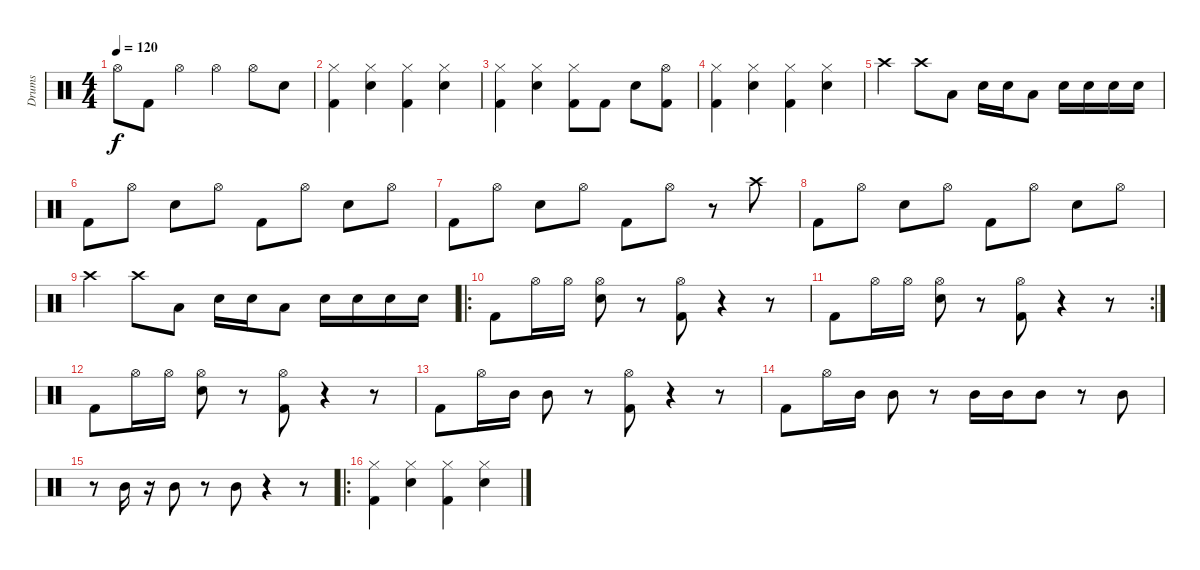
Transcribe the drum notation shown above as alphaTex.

\track ("Drums" "Drums") {instrument percussion}
\staff {score}
\articulation defaults
\ts (4 4)
\tempo 120
\clef neutral
\ks c "Hi-Hat (open)".8{dy f} "Kick (hit) 2".8 "Hi-Hat (open)".4 "Hi-Hat (open)".4 "Hi-Hat (open)".8 "Snare (hit) 2".8
|
("Hi-Hat (closed)" "Kick (hit) 2").4 ("Hi-Hat (closed)" "Snare (hit) 2").4 ("Hi-Hat (closed)" "Kick (hit) 2").4 ("Hi-Hat (closed)" "Snare (hit) 2").4 |
("Hi-Hat (closed)" "Kick (hit) 2").4 ("Hi-Hat (closed)" "Snare (hit) 2").4 ("Hi-Hat (closed)" "Kick (hit) 2").8 "Kick (hit) 2".8 "Snare (hit) 2".8 ("Hi-Hat (open)" "Kick (hit) 2").8 |
("Hi-Hat (closed)" "Kick (hit) 2").4 ("Hi-Hat (closed)" "Snare (hit) 2").4 ("Hi-Hat (closed)" "Kick (hit) 2").4 ("Hi-Hat (closed)" "Snare (hit) 2").4 |
"Crash high (hit)".4 "Crash high (hit)".8 "Low Tom (hit)".8 "Snare (hit) 2".16 "Snare (hit) 2".16 "Low Tom (hit)".8 "Snare (hit) 2".16 "Snare (hit) 2".16 "Snare (hit) 2".16 "Snare (hit) 2".16 |
"Kick (hit) 2".8 "Hi-Hat (open)".8 "Snare (hit) 2".8 "Hi-Hat (open)".8 "Kick (hit) 2".8 "Hi-Hat (open)".8 "Snare (hit) 2".8 "Hi-Hat (open)".8 |
"Kick (hit) 2".8 "Hi-Hat (open)".8 "Snare (hit) 2".8 "Hi-Hat (open)".8 "Kick (hit) 2".8 "Hi-Hat (open)".8 r.8 "Crash high (hit)".8 |
"Kick (hit) 2".8 "Hi-Hat (open)".8 "Snare (hit) 2".8 "Hi-Hat (open)".8 "Kick (hit) 2".8 "Hi-Hat (open)".8 "Snare (hit) 2".8 "Hi-Hat (open)".8 |
"Crash high (hit)".4 "Crash high (hit)".8 "Low Tom (hit)".8 "Snare (hit) 2".16 "Snare (hit) 2".16 "Low Tom (hit)".8 "Snare (hit) 2".16 "Snare (hit) 2".16 "Snare (hit) 2".16 "Snare (hit) 2".16 |
\ro "Kick (hit) 2".8 "Hi-Hat (open)".16 "Hi-Hat (open)".16
("Hi-Hat (open)" "Snare (hit) 2").8 r.8 ("Hi-Hat (open)" "Kick (hit) 2").8 r.4 r.8 |
\rc 2 "Kick (hit) 2".8 "Hi-Hat (open)".16 "Hi-Hat (open)".16
("Hi-Hat (open)" "Snare (hit) 2").8 r.8 ("Hi-Hat (open)" "Kick (hit) 2").8 r.4 r.8 |
"Kick (hit) 2".8 "Hi-Hat (open)".16 "Hi-Hat (open)".16 ("Hi-Hat (open)" "Snare (hit) 2").8 r.8 ("Hi-Hat (open)" "Kick (hit) 2").8 r.4 r.8 |
"Kick (hit) 2".8 "Hi-Hat (open)".16 "Mid Tom (hit)".16 "Mid Tom (hit)".8 r.8 ("Hi-Hat (open)" "Kick (hit) 2").8 r.4 r.8 |
"Kick (hit) 2".8 "Hi-Hat (open)".16 "Mid Tom (hit)".16 "Mid Tom (hit)".8 r.8 "Mid Tom (hit)".16 "Mid Tom (hit)".16 "Mid Tom (hit)".8 r.8 "Mid Tom (hit)".8 |
r.8 "Mid Tom (hit)".16 r.16 "Mid Tom (hit)".8 r.8 "Mid Tom (hit)".8 r.4 r.8 |
\ro
("Hi-Hat (closed)" "Kick (hit) 2").4 ("Hi-Hat (closed)" "Snare (hit) 2").4 ("Hi-Hat (closed)" "Kick (hit) 2").4 ("Hi-Hat (closed)" "Snare (hit) 2").4
